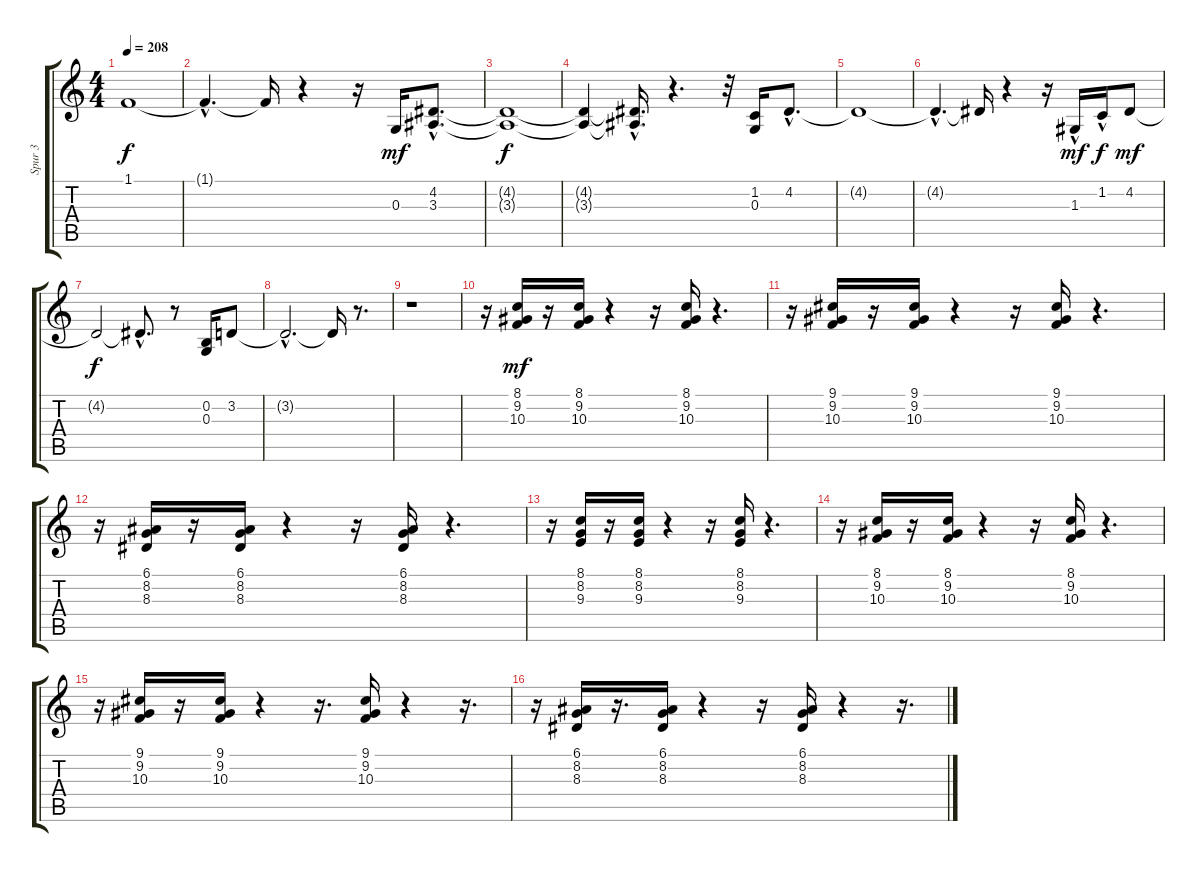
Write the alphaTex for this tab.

\track ("Spur 3" "Spur 3") {instrument acousticgrandpiano}
\staff {score tabs}
\tuning (E4 B3 G3 D3 A2 E2) {hide}
\ts (4 4)
\tempo 208
\clef g2
\ks c
1.1{t}.1{dy f} |
1.1{hac t}.4{d} 1.1{t}.16 r.4 r.16 0.3.16{dy mf} (4.2{hac} 3.3{hac}).8{d} |
(4.2{t} 3.3{t}).1{dy f} |
(4.2{t} 3.3{t}).4 (4.2{t} 3.3{hac t}).16{d} r.4{d} r.32 (1.2 0.3).16 4.2{hac}.8{d} |
4.2{t}.1 |
4.2{hac t}.4{d} 4.2{t}.16 r.4 r.16 1.3{hac}.16{dy mf} 1.2{hac}.16{dy f} 4.2.8{dy mf} |
4.2{t}.2{dy f} 4.2{hac t}.8{d} r.8 (0.2 0.3).16 3.2.8 |
3.2{hac t}.2{d} 3.2{t}.16 r.8{d} |
r.1 |
r.16 (8.1 9.2 10.3).16{dy mf balance 11 instrument electricguitarclean} r.16 (8.1 9.2 10.3).16 r.4 r.16 (8.1 9.2 10.3).16 r.4{d} |
r.16 (9.1 9.2 10.3).16 r.16 (9.1 9.2 10.3).16 r.4 r.16 (9.1 9.2 10.3).16 r.4{d} |
r.16 (6.1 8.2 8.3).16 r.16 (6.1 8.2 8.3).16 r.4 r.16 (6.1 8.2 8.3).16 r.4{d} |
r.16 (8.1 8.2 9.3).16 r.16 (8.1 8.2 9.3).16 r.4 r.16 (8.1 8.2 9.3).16 r.4{d} |
r.16 (8.1 9.2 10.3).16 r.16 (8.1 9.2 10.3).16 r.4 r.16 (8.1 9.2 10.3).16 r.4{d} |
r.16 (9.1 9.2 10.3).16 r.16 (9.1 9.2 10.3).16 r.4 r.16{d} (9.1 9.2 10.3).16 r.4 r.16{d} |
r.16 (6.1 8.2 8.3).16 r.16{d} (6.1 8.2 8.3).16 r.4 r.16 (6.1 8.2 8.3).16 r.4 r.16{d}
